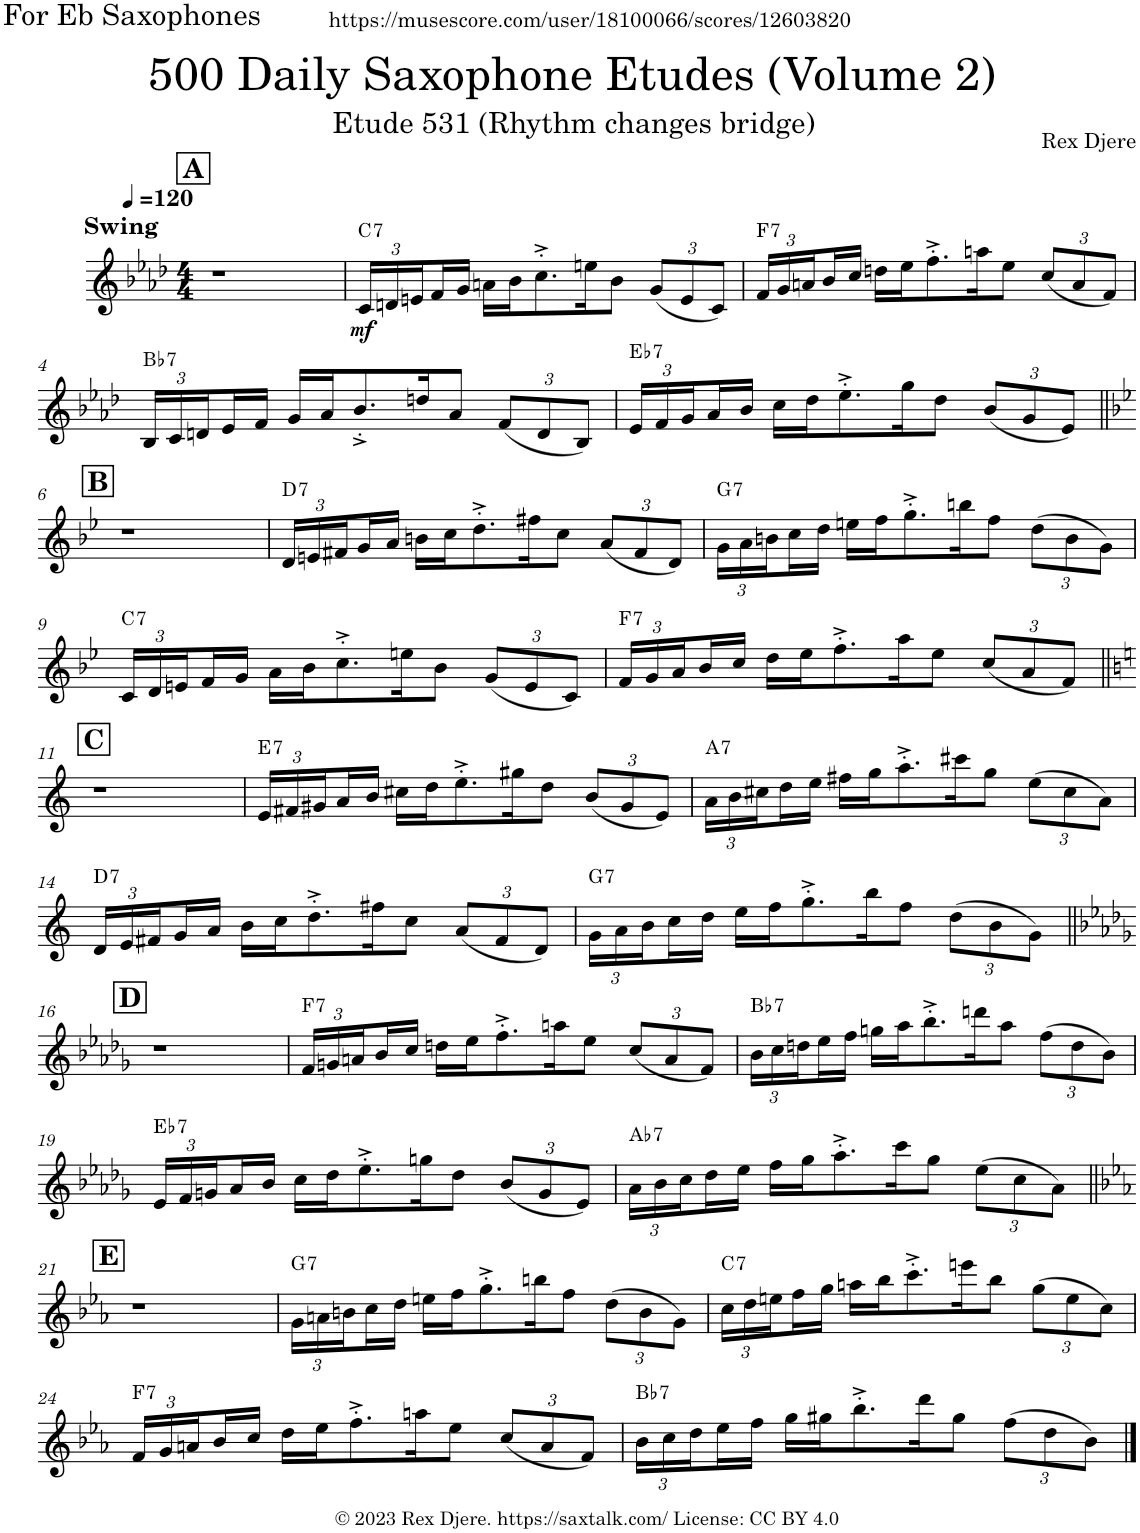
**kern	**dynam	**harte
*part1	*part1	*part1
*staff1	*staff1	*
*I"Alto Saxophone	*	*
*I'A. Sax.	*	*
*clefG2	*	*
*Trd5c9	*	*
*k[b-e-a-d-]	*	*
*M4/4	*	*
*MM120	*	*
!!LO:REH:place=s1:a:B:cj:fs=14:t=A
=1	=1	=1
!LO:TX:a:B:t=Swing	!	!
1r	.	.
=2	=2	=2
*Xbrackettup	*	*
!	!LO:DY:b	!LO:H:kt=7
24c/LL	mf	C:7
24dn/	.	.
24en/	.	.
16f/	.	.
16g/JJ	.	.
16an\LL	.	.
16b-\J	.	.
8.cc^'\	.	.
16een\K	.	.
8b-\J	.	.
(12g/L	.	.
12e/	.	.
12c/J)	.	.
=3	=3	=3
!	!	!LO:H:kt=7
24f/LL	.	F:7
24g/	.	.
24an/	.	.
16b-/	.	.
16cc/JJ	.	.
16ddn\LL	.	.
16ee-\J	.	.
8.ff^'\	.	.
16aan\K	.	.
8ee-\J	.	.
(12cc/L	.	.
12a/	.	.
12f/J)	.	.
!!LO:LB:g=z
=4	=4	=4
!	!	!LO:H:kt=7
24B-/LL	.	Bb:7
24c/	.	.
24dn/	.	.
16e-/	.	.
16f/JJ	.	.
16g/LL	.	.
16a-/J	.	.
8.b-^'/	.	.
16ddn/K	.	.
8a-/J	.	.
(12f/L	.	.
12d/	.	.
12B-/J)	.	.
=5	=5	=5
!	!	!LO:H:kt=7
24e-/LL	.	Eb:7
24f/	.	.
24g/	.	.
16a-/	.	.
16b-/JJ	.	.
16cc\LL	.	.
16dd-\J	.	.
8.ee-^'\	.	.
16gg\K	.	.
8dd-\J	.	.
(12b-/L	.	.
12g/	.	.
12e-/J)	.	.
!!LO:LB:g=z
!!LO:REH:place=s1:a:B:cj:fs=14:t=B
=6||	=6||	=6||
*k[b-e-]	*	*
1r	.	.
=7	=7	=7
!	!	!LO:H:kt=7
24d/LL	.	D:7
24en/	.	.
24f#X/	.	.
16g/	.	.
16a/JJ	.	.
16bn\LL	.	.
16cc\J	.	.
8.dd^'\	.	.
16ff#X\K	.	.
8cc\J	.	.
(12a/L	.	.
12f#/	.	.
12d/J)	.	.
=8	=8	=8
!	!	!LO:H:kt=7
24g\LL	.	G:7
24a\	.	.
24bn\	.	.
16cc\	.	.
16dd\JJ	.	.
16een\LL	.	.
16ff\J	.	.
8.gg^'\	.	.
16bbn\K	.	.
8ff\J	.	.
(12dd\L	.	.
12b\	.	.
12g\J)	.	.
!!LO:LB:g=z
=9	=9	=9
!	!	!LO:H:kt=7
24c/LL	.	C:7
24d/	.	.
24en/	.	.
16f/	.	.
16g/JJ	.	.
16a\LL	.	.
16b-\J	.	.
8.cc^'\	.	.
16een\K	.	.
8b-\J	.	.
(12g/L	.	.
12e/	.	.
12c/J)	.	.
=10	=10	=10
!	!	!LO:H:kt=7
24f/LL	.	F:7
24g/	.	.
24a/	.	.
16b-/	.	.
16cc/JJ	.	.
16dd\LL	.	.
16ee-\J	.	.
8.ff^'\	.	.
16aa\K	.	.
8ee-\J	.	.
(12cc/L	.	.
12a/	.	.
12f/J)	.	.
!!LO:LB:g=z
!!LO:REH:place=s1:a:B:cj:fs=14:t=C
=11||	=11||	=11||
*k[]	*	*
1r	.	.
=12	=12	=12
!	!	!LO:H:kt=7
24e/LL	.	E:7
24f#X/	.	.
24g#X/	.	.
16a/	.	.
16b/JJ	.	.
16cc#X\LL	.	.
16dd\J	.	.
8.ee^'\	.	.
16gg#X\K	.	.
8dd\J	.	.
(12b/L	.	.
12g#/	.	.
12e/J)	.	.
=13	=13	=13
!	!	!LO:H:kt=7
24a\LL	.	A:7
24b\	.	.
24cc#X\	.	.
16dd\	.	.
16ee\JJ	.	.
16ff#X\LL	.	.
16gg\J	.	.
8.aa^'\	.	.
16ccc#X\K	.	.
8gg\J	.	.
(12ee\L	.	.
12cc#\	.	.
12a\J)	.	.
!!LO:LB:g=z
=14	=14	=14
!	!	!LO:H:kt=7
24d/LL	.	D:7
24e/	.	.
24f#X/	.	.
16g/	.	.
16a/JJ	.	.
16b\LL	.	.
16cc\J	.	.
8.dd^'\	.	.
16ff#X\K	.	.
8cc\J	.	.
(12a/L	.	.
12f#/	.	.
12d/J)	.	.
=15	=15	=15
!	!	!LO:H:kt=7
24g\LL	.	G:7
24a\	.	.
24b\	.	.
16cc\	.	.
16dd\JJ	.	.
16ee\LL	.	.
16ff\J	.	.
8.gg^'\	.	.
16bb\K	.	.
8ff\J	.	.
(12dd\L	.	.
12b\	.	.
12g\J)	.	.
!!LO:LB:g=z
!!LO:REH:place=s1:a:B:cj:fs=14:t=D
=16||	=16||	=16||
*k[b-e-a-d-g-]	*	*
1r	.	.
=17	=17	=17
!	!	!LO:H:kt=7
24f/LL	.	F:7
24gn/	.	.
24an/	.	.
16b-/	.	.
16cc/JJ	.	.
16ddn\LL	.	.
16ee-\J	.	.
8.ff^'\	.	.
16aan\K	.	.
8ee-\J	.	.
(12cc/L	.	.
12a/	.	.
12f/J)	.	.
=18	=18	=18
!	!	!LO:H:kt=7
24b-\LL	.	Bb:7
24cc\	.	.
24ddn\	.	.
16ee-\	.	.
16ff\JJ	.	.
16ggn\LL	.	.
16aa-\J	.	.
8.bb-^'\	.	.
16dddn\K	.	.
8aa-\J	.	.
(12ff\L	.	.
12dd\	.	.
12b-\J)	.	.
!!LO:LB:g=z
=19	=19	=19
!	!	!LO:H:kt=7
24e-/LL	.	Eb:7
24f/	.	.
24gn/	.	.
16a-/	.	.
16b-/JJ	.	.
16cc\LL	.	.
16dd-\J	.	.
8.ee-^'\	.	.
16ggn\K	.	.
8dd-\J	.	.
(12b-/L	.	.
12g/	.	.
12e-/J)	.	.
=20	=20	=20
!	!	!LO:H:kt=7
24a-\LL	.	Ab:7
24b-\	.	.
24cc\	.	.
16dd-\	.	.
16ee-\JJ	.	.
16ff\LL	.	.
16gg-\J	.	.
8.aa-^'\	.	.
16ccc\K	.	.
8gg-\J	.	.
(12ee-\L	.	.
12cc\	.	.
12a-\J)	.	.
!!LO:LB:g=z
!!LO:REH:place=s1:a:B:cj:fs=14:t=E
=21||	=21||	=21||
*k[b-e-a-]	*	*
1r	.	.
=22	=22	=22
!	!	!LO:H:kt=7
24g\LL	.	G:7
24an\	.	.
24bn\	.	.
16cc\	.	.
16dd\JJ	.	.
16een\LL	.	.
16ff\J	.	.
8.gg^'\	.	.
16bbn\K	.	.
8ff\J	.	.
(12dd\L	.	.
12b\	.	.
12g\J)	.	.
=23	=23	=23
!	!	!LO:H:kt=7
24cc\LL	.	C:7
24dd\	.	.
24een\	.	.
16ff\	.	.
16gg\JJ	.	.
16aan\LL	.	.
16bb-\J	.	.
8.ccc^'\	.	.
16eeen\K	.	.
8bb-\J	.	.
(12gg\L	.	.
12ee\	.	.
12cc\J)	.	.
!!LO:LB:g=z
=24	=24	=24
!	!	!LO:H:kt=7
24f/LL	.	F:7
24g/	.	.
24an/	.	.
16b-/	.	.
16cc/JJ	.	.
16dd\LL	.	.
16ee-\J	.	.
8.ff^'\	.	.
16aan\K	.	.
8ee-\J	.	.
(12cc/L	.	.
12a/	.	.
12f/J)	.	.
=25	=25	=25
!	!	!LO:H:kt=7
24b-\LL	.	Bb:7
24cc\	.	.
24dd\	.	.
16ee-\	.	.
16ff\JJ	.	.
16gg\LL	.	.
16gg#X\J	.	.
8.bb-^'\	.	.
16ddd\K	.	.
8gg#\J	.	.
(12ff\L	.	.
12dd\	.	.
12b-\J)	.	.
==	==	==
*-	*-	*-
